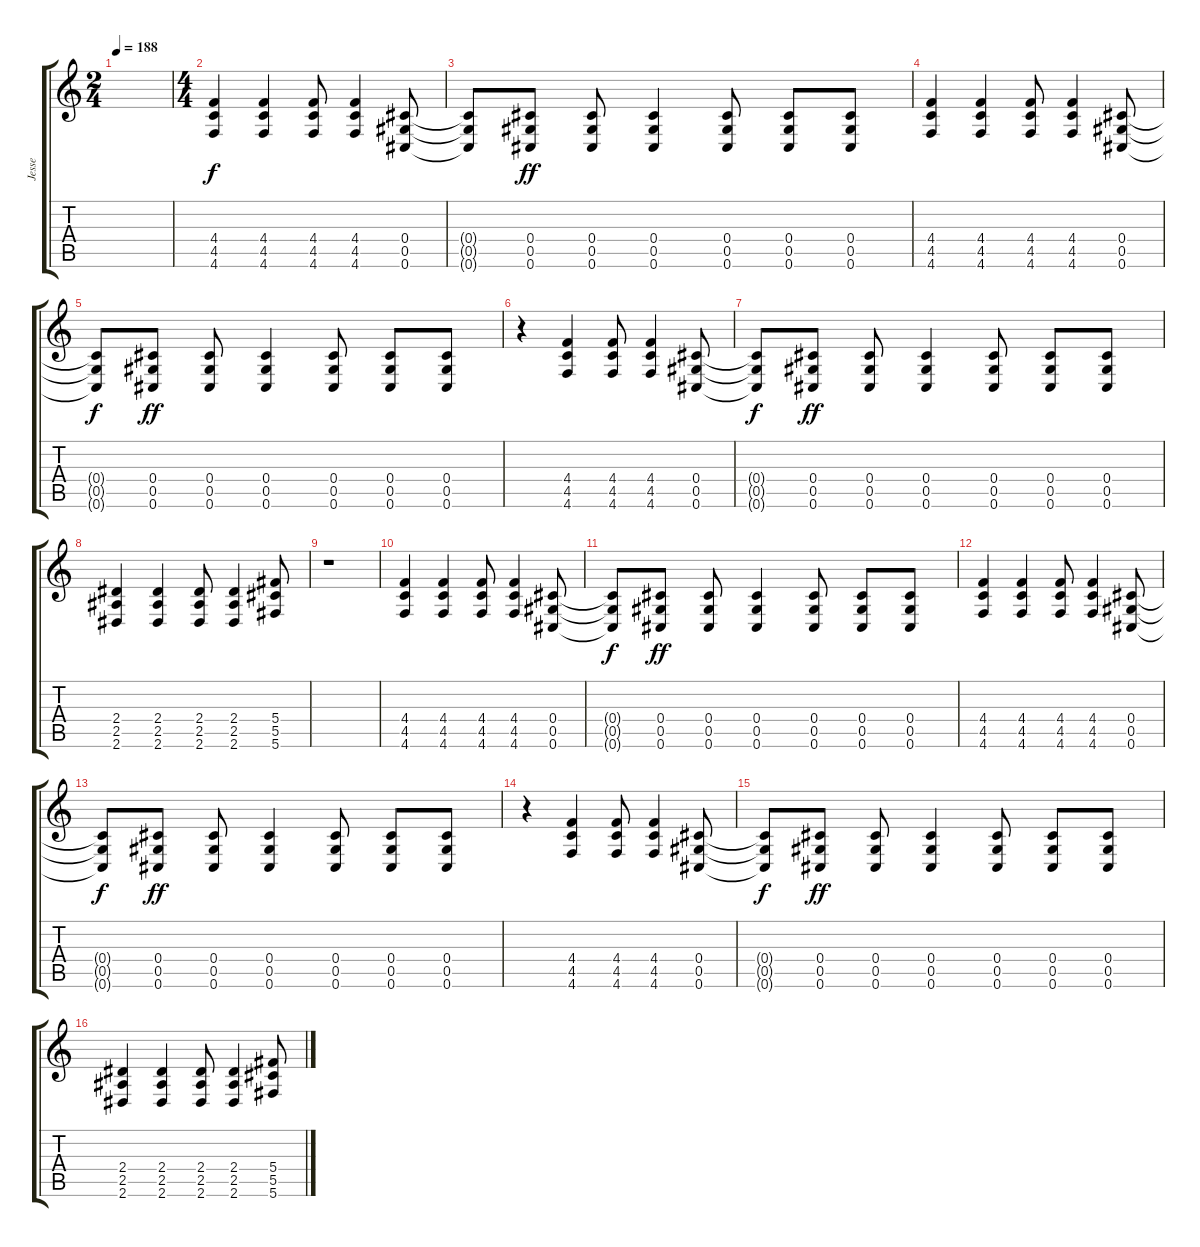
\track ("Jesse" "Jesse") {instrument distortionguitar}
\staff {score tabs}
\tuning (Eb4 Bb3 Gb3 Db3 Ab2 Db2) {hide}
\ts (2 4)
\tempo 188
\clef g2
\ks c
|
\ts (4 4)
(4.4 4.5 4.6).4 (4.4 4.5 4.6).4 (4.4 4.5 4.6).8 (4.4 4.5 4.6).4 (0.4 0.5 0.6).8 |
(0.4{t} 0.5{t} 0.6{t}).8{dy f} (0.4 0.5 0.6).8{dy ff} (0.4 0.5 0.6).8 (0.4 0.5 0.6).4 (0.4 0.5 0.6).8 (0.4 0.5 0.6).8 (0.4 0.5 0.6).8 |
(4.4 4.5 4.6).4 (4.4 4.5 4.6).4 (4.4 4.5 4.6).8 (4.4 4.5 4.6).4 (0.4 0.5 0.6).8 |
(0.4{t} 0.5{t} 0.6{t}).8{dy f} (0.4 0.5 0.6).8{dy ff} (0.4 0.5 0.6).8 (0.4 0.5 0.6).4 (0.4 0.5 0.6).8 (0.4 0.5 0.6).8 (0.4 0.5 0.6).8 |
r.4 (4.4 4.5 4.6).4 (4.4 4.5 4.6).8 (4.4 4.5 4.6).4 (0.4 0.5 0.6).8 |
(0.4{t} 0.5{t} 0.6{t}).8{dy f} (0.4 0.5 0.6).8{dy ff} (0.4 0.5 0.6).8 (0.4 0.5 0.6).4 (0.4 0.5 0.6).8 (0.4 0.5 0.6).8 (0.4 0.5 0.6).8 |
(2.4 2.5 2.6).4 (2.4 2.5 2.6).4 (2.4 2.5 2.6).8 (2.4 2.5 2.6).4 (5.4 5.5 5.6).8 |
r.1 |
(4.4 4.5 4.6).4 (4.4 4.5 4.6).4 (4.4 4.5 4.6).8 (4.4 4.5 4.6).4 (0.4 0.5 0.6).8 |
(0.4{t} 0.5{t} 0.6{t}).8{dy f} (0.4 0.5 0.6).8{dy ff} (0.4 0.5 0.6).8 (0.4 0.5 0.6).4 (0.4 0.5 0.6).8 (0.4 0.5 0.6).8 (0.4 0.5 0.6).8 |
(4.4 4.5 4.6).4 (4.4 4.5 4.6).4 (4.4 4.5 4.6).8 (4.4 4.5 4.6).4 (0.4 0.5 0.6).8 |
(0.4{t} 0.5{t} 0.6{t}).8{dy f} (0.4 0.5 0.6).8{dy ff} (0.4 0.5 0.6).8 (0.4 0.5 0.6).4 (0.4 0.5 0.6).8 (0.4 0.5 0.6).8 (0.4 0.5 0.6).8 |
r.4 (4.4 4.5 4.6).4 (4.4 4.5 4.6).8 (4.4 4.5 4.6).4 (0.4 0.5 0.6).8 |
(0.4{t} 0.5{t} 0.6{t}).8{dy f} (0.4 0.5 0.6).8{dy ff} (0.4 0.5 0.6).8 (0.4 0.5 0.6).4 (0.4 0.5 0.6).8 (0.4 0.5 0.6).8 (0.4 0.5 0.6).8 |
(2.4 2.5 2.6).4 (2.4 2.5 2.6).4 (2.4 2.5 2.6).8 (2.4 2.5 2.6).4 (5.4 5.5 5.6).8
